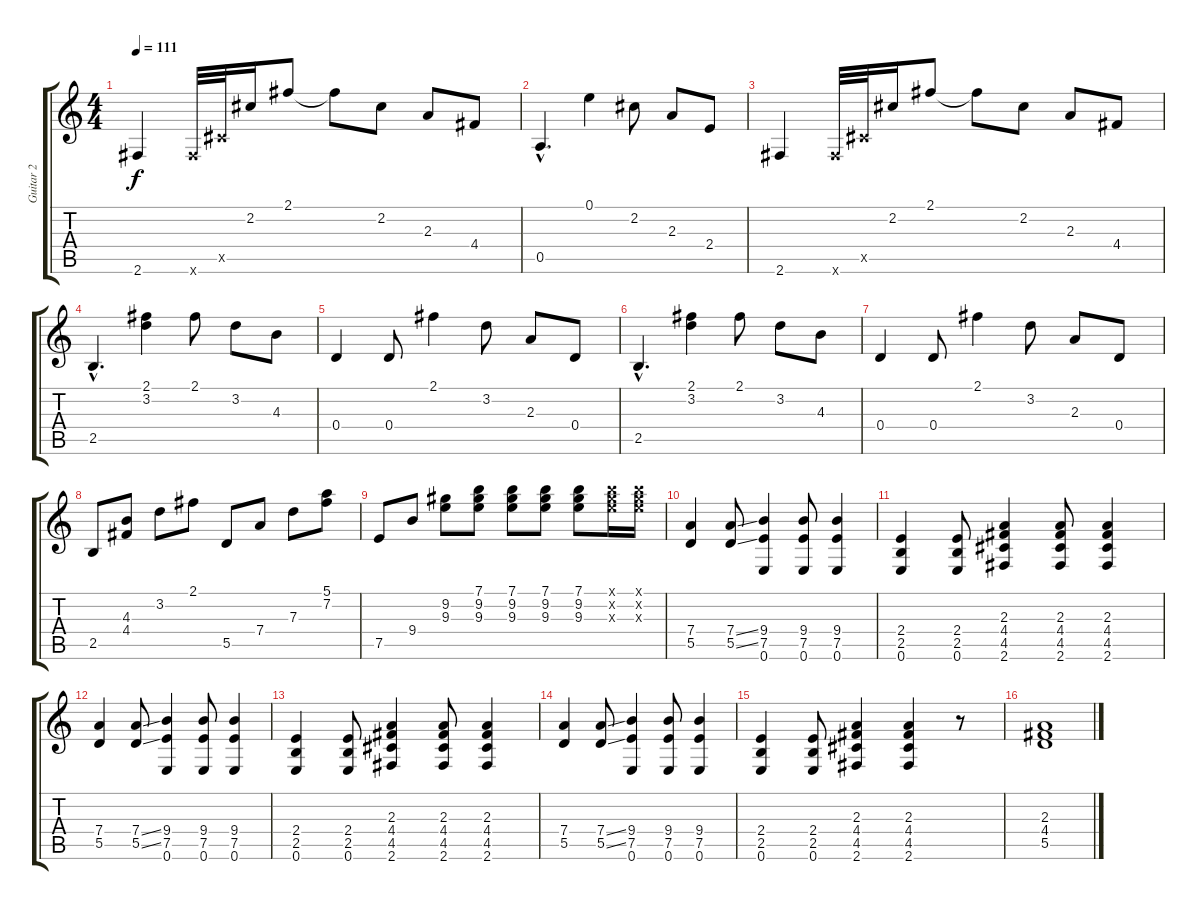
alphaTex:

\track ("Guitar 2" "Guitar 2") {instrument overdrivenguitar}
\staff {score tabs}
\tuning (E4 B3 G3 D3 A2 E2) {hide}
\ts (4 4)
\tempo 111
\clef g2
\ks c
2.6.4{dy f} 2.6{x}.32 4.5{x}.32 2.2.16 2.1.8 2.1{t}.8 2.2.8 2.3.8 4.4.8 |
0.5{hac}.4{d} 0.1.4 2.2.8 2.3.8 2.4.8 |
2.6.4 2.6{x}.32 4.5{x}.32 2.2.16 2.1.8 2.1{t}.8 2.2.8 2.3.8 4.4.8 |
2.5{hac}.4{d} (2.1 3.2).4 2.1.8 3.2.8 4.3.8 |
0.4.4 0.4.8 2.1.4 3.2.8 2.3.8 0.4.8 |
2.5{hac}.4{d} (2.1 3.2).4 2.1.8 3.2.8 4.3.8 |
0.4.4 0.4.8 2.1.4 3.2.8 2.3.8 0.4.8 |
2.5.8 (4.3 4.4).8 3.2.8 2.1.8 5.5.8 7.4.8 7.3.8 (5.1 7.2).8 |
7.5.8 9.4.8 (9.2 9.3).8 (7.1 9.2 9.3).8 (7.1 9.2 9.3).8 (7.1 9.2 9.3).8 (7.1 9.2 9.3).8 (7.1{x} 9.2{x} 9.3{x}).16 (7.1{x} 9.2{x} 9.3{x}).16 |
(7.4 5.5).4 (7.4{ss} 5.5{ss}).8 (9.4 7.5 0.6).4 (9.4 7.5 0.6).8 (9.4 7.5 0.6).4 |
(2.4 2.5 0.6).4 (2.4 2.5 0.6).8 (2.3 4.4 4.5 2.6).4 (2.3 4.4 4.5 2.6).8 (2.3 4.4 4.5 2.6).4 |
(7.4 5.5).4 (7.4{ss} 5.5{ss}).8 (9.4 7.5 0.6).4 (9.4 7.5 0.6).8 (9.4 7.5 0.6).4 |
(2.4 2.5 0.6).4 (2.4 2.5 0.6).8 (2.3 4.4 4.5 2.6).4 (2.3 4.4 4.5 2.6).8 (2.3 4.4 4.5 2.6).4 |
(7.4 5.5).4 (7.4{ss} 5.5{ss}).8 (9.4 7.5 0.6).4 (9.4 7.5 0.6).8 (9.4 7.5 0.6).4 |
(2.4 2.5 0.6).4 (2.4 2.5 0.6).8 (2.3 4.4 4.5 2.6).4 (2.3 4.4 4.5 2.6).4 r.8 |
(2.3 4.4 5.5).1
